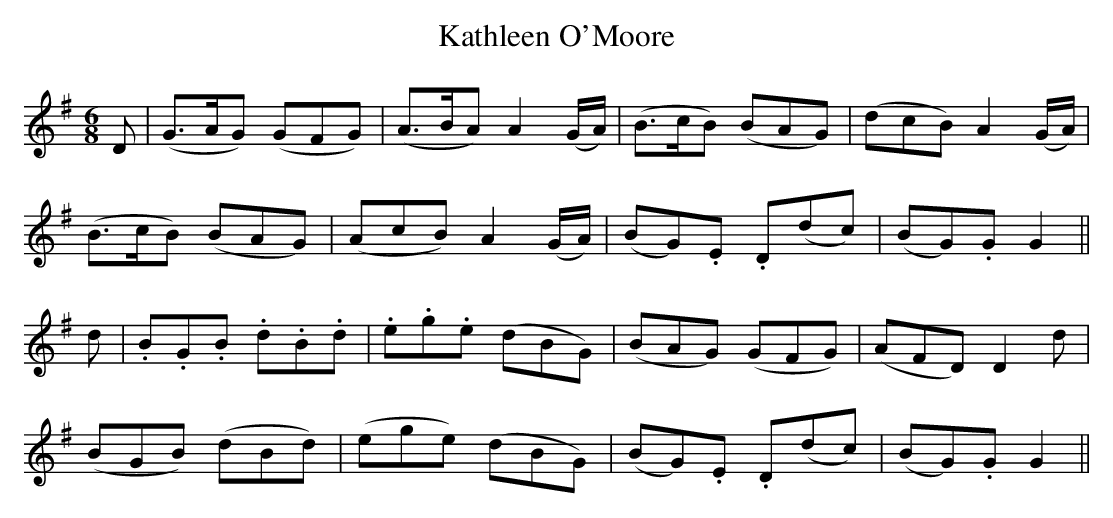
X:1
T: Kathleen O'Moore
M: 6/8
L: 1/8
K: G
D|(G>AG) (GFG)|(A>BA) A2 (G/A/)|(B>cB) (BAG)|(dcB) A2 (G/A/)|
(B>cB) (BAG)|(AcB) A2 (G/A/)|(BG).E .D(dc)|(BG).G G2||
d|.B.G.B .d.B.d|.e.g.e (dBG)|(BAG) (GFG)|(AFD) D2 d|
(BGB) (dBd)|(ege) (dBG)|(BG).E .D(dc)|(BG).G G2||
